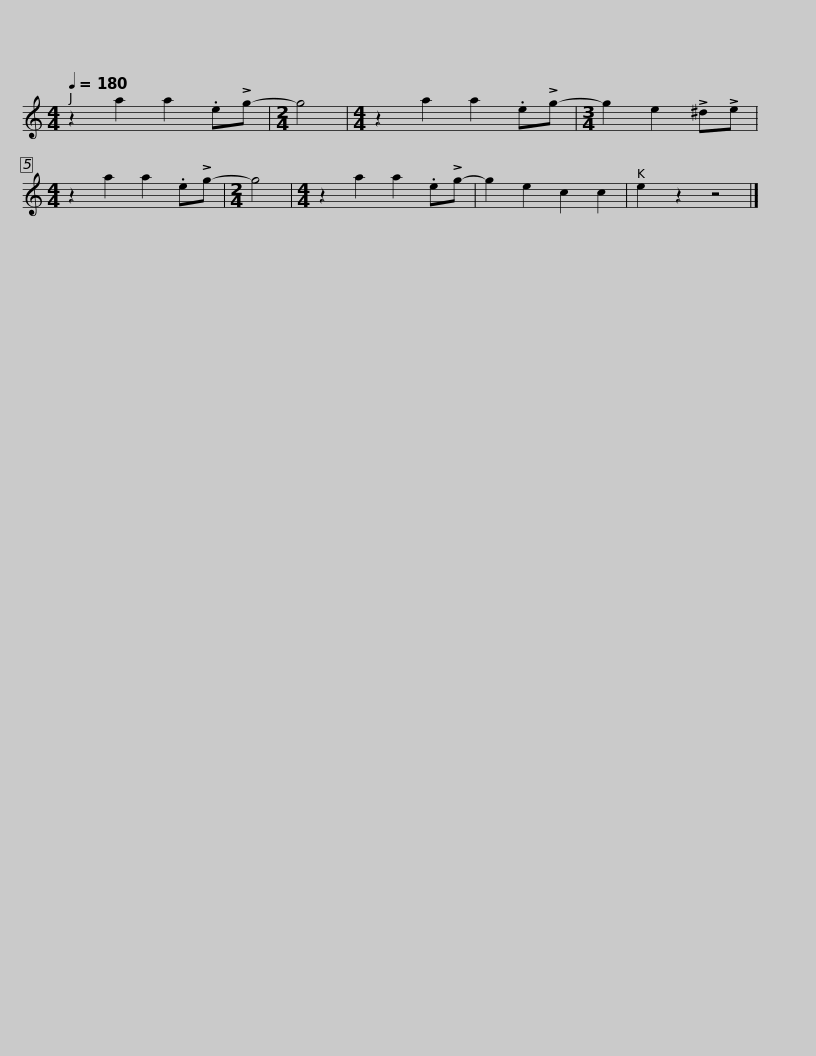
X:1
L:1/8
Q:1/4=180
M:4/4
I:linebreak $
K:none
V:1 treble transpose=-2
V:1
[K:C] z2 a2 a2 .e!>!g- |[M:2/4] g4 |[M:4/4] z2 a2 a2 .e!>!g- |[M:3/4] g2 e2 !>!^d!>!e |[M:4/4] z2 a2 a2 .e!>!g- | %5
[M:2/4] g4 |[M:4/4] z2 a2 a2 .e!>!g- | g2 e2 c2 c2 | e2 z2 z4 |] %9
